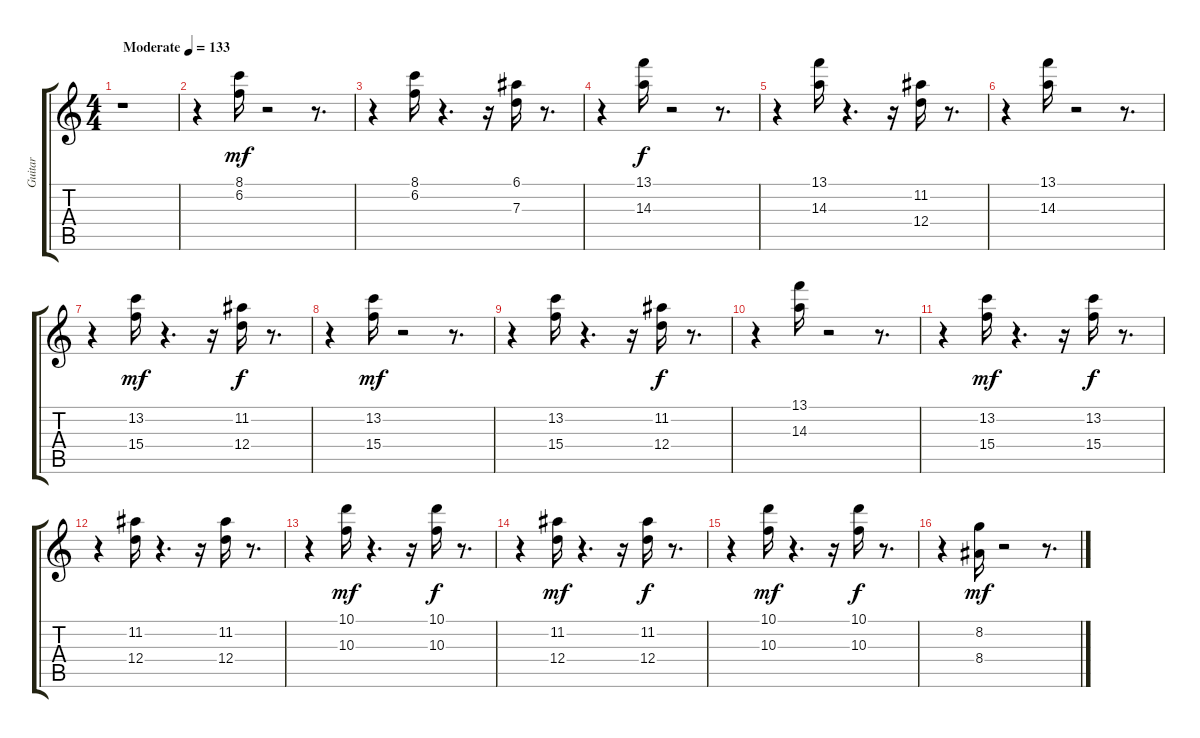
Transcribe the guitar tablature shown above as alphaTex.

\track ("Guitar  " "Guitar  ") {instrument electricguitarclean}
\staff {score tabs}
\tuning (E4 B3 G3 D3 A2 E2) {hide}
\ts (4 4)
\tempo (133 "Moderate")
\clef g2
\ks c
r.1{dy mf instrument electricguitarclean} |
r.4 (8.1 6.2).16 r.2 r.8{d} |
r.4 (8.1 6.2).16 r.4{d} r.16 (6.1 7.3).16 r.8{d} |
r.4 (13.1 14.3).16{dy f} r.2 r.8{d} |
r.4 (13.1 14.3).16 r.4{d} r.16 (11.2 12.4).16 r.8{d} |
r.4 (13.1 14.3).16 r.2 r.8{d} |
r.4 (13.2 15.4).16{dy mf} r.4{d} r.16 (11.2 12.4).16{dy f} r.8{d} |
r.4 (13.2 15.4).16{dy mf} r.2 r.8{d} |
r.4 (13.2 15.4).16 r.4{d} r.16 (11.2 12.4).16{dy f} r.8{d} |
r.4 (13.1 14.3).16 r.2 r.8{d} |
r.4 (13.2 15.4).16{dy mf} r.4{d} r.16 (13.2 15.4).16{dy f} r.8{d} |
r.4 (11.2 12.4).16 r.4{d} r.16 (11.2 12.4).16 r.8{d} |
r.4 (10.1 10.3).16{dy mf} r.4{d} r.16 (10.1 10.3).16{dy f} r.8{d} |
r.4 (11.2 12.4).16{dy mf} r.4{d} r.16 (11.2 12.4).16{dy f} r.8{d} |
r.4 (10.1 10.3).16{dy mf} r.4{d} r.16 (10.1 10.3).16{dy f} r.8{d} |
r.4 (8.2 8.4).16{dy mf} r.2 r.8{d}
